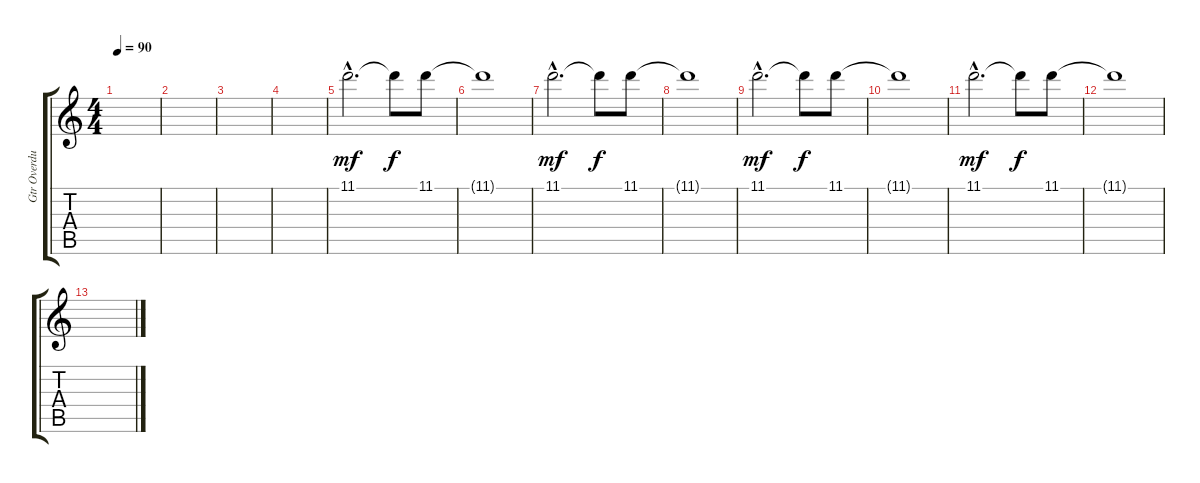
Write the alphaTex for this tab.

\track ("Gtr Overdub" "Gtr Overdu") {instrument overdrivenguitar}
\staff {score tabs}
\tuning (Eb4 Bb3 Gb3 Db3 Ab2 Eb2) {hide}
\ts (4 4)
\tempo 90
\clef g2
\ks c
|
|
|
|
\section ("" "")
11.1{hac}.2{d dy mf} 11.1{t}.8{dy f} 11.1.8 |
11.1{t}.1 |
11.1{hac}.2{d dy mf} 11.1{t}.8{dy f} 11.1.8 |
11.1{t}.1 |
11.1{hac}.2{d dy mf} 11.1{t}.8{dy f} 11.1.8 |
11.1{t}.1 |
11.1{hac}.2{d dy mf} 11.1{t}.8{dy f} 11.1.8 |
11.1{t}.1 |
\section ("" "")
